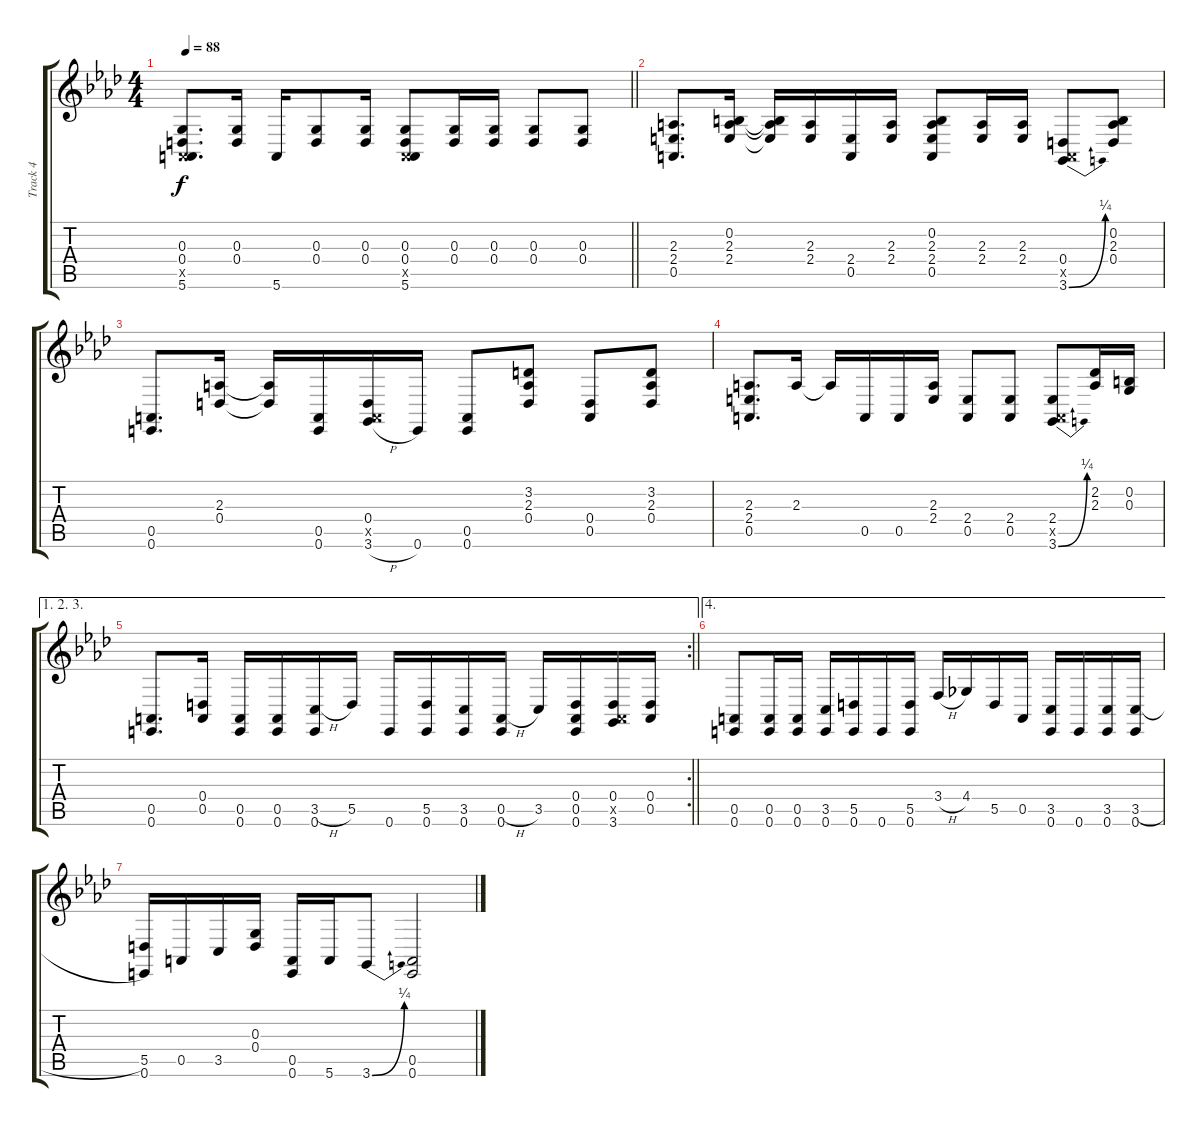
\track ("Track 4" "Track 4") {instrument synthdrum}
\staff {score tabs}
\tuning (E4 B3 G3 D3 A2 E2) {hide}
\ts (4 4)
\tempo 88
\clef g2
\barLineRight lightlight
\ks ab
(0.3 0.4 0.5{x} 5.6).8{d dy f} (0.3 0.4).16 5.6.16 (0.3 0.4).8 (0.3 0.4).16 (0.3 0.4 0.5{x} 5.6).8 (0.3 0.4).16 (0.3 0.4).16 (0.3 0.4).8 (0.3 0.4).8 |
(2.3 2.4 0.5).8{d} (0.2 2.3 2.4).16 (0.2{t} 2.3{t} 2.4{t}).16 (2.3 2.4).16 (2.4 0.5).16 (2.3 2.4).16 (0.2 2.3 2.4 0.5).8 (2.3 2.4).16 (2.3 2.4).16 (0.4 0.5{x} 3.6{be (bend 0 0 60 1)}).8 (0.2 2.3 0.4).8 |
(0.5 0.6).8{d} (2.3 0.4).16 (2.3{t} 0.4{t}).16 (0.5 0.6).16 (0.4 0.5{x} 3.6{h}).16 0.6.16 (0.5 0.6).8 (3.2 2.3 0.4).8 (0.4 0.5).8 (3.2 2.3 0.4).8 |
(2.3 2.4 0.5).8{d} 2.3.16 2.3{t}.16 0.5.16 0.5.16 (2.3 2.4).16 (2.4 0.5).8 (2.4 0.5).8 (2.4 0.5{x} 3.6{be (bend 0 0 60 1)}).8 (2.2 2.3).16 (0.2 0.3).16 |
\ae (1 2 3)
\rc 2
\barLineRight lightlight
(0.5 0.6).8{d} (0.4 0.5).16 (0.5 0.6).16 (0.5 0.6).16 (3.5{h} 0.6).16 5.5.16 0.6.16 (5.5 0.6).16 (3.5 0.6).16 (0.5{h} 0.6).16 3.5.16 (0.4 0.5 0.6).16 (0.4 0.5{x} 3.6).16 (0.4 0.5).16 |
\ae 4
(0.5 0.6).8 (0.5 0.6).16 (0.5 0.6).16 (3.5 0.6).16 (5.5 0.6).16 0.6.16 (5.5 0.6).16 3.4{h}.16 4.4.16 5.5.16 0.5.16 (3.5 0.6).16 0.6.16 (3.5 0.6).16 (3.5{h} 0.6).16 |
(5.5 0.6).16 0.5.16 3.5.16 (0.3 0.4).16 (0.5 0.6).16 5.6.16 3.6{be (bend 0 0 60 1)}.8 (0.5 0.6).2
